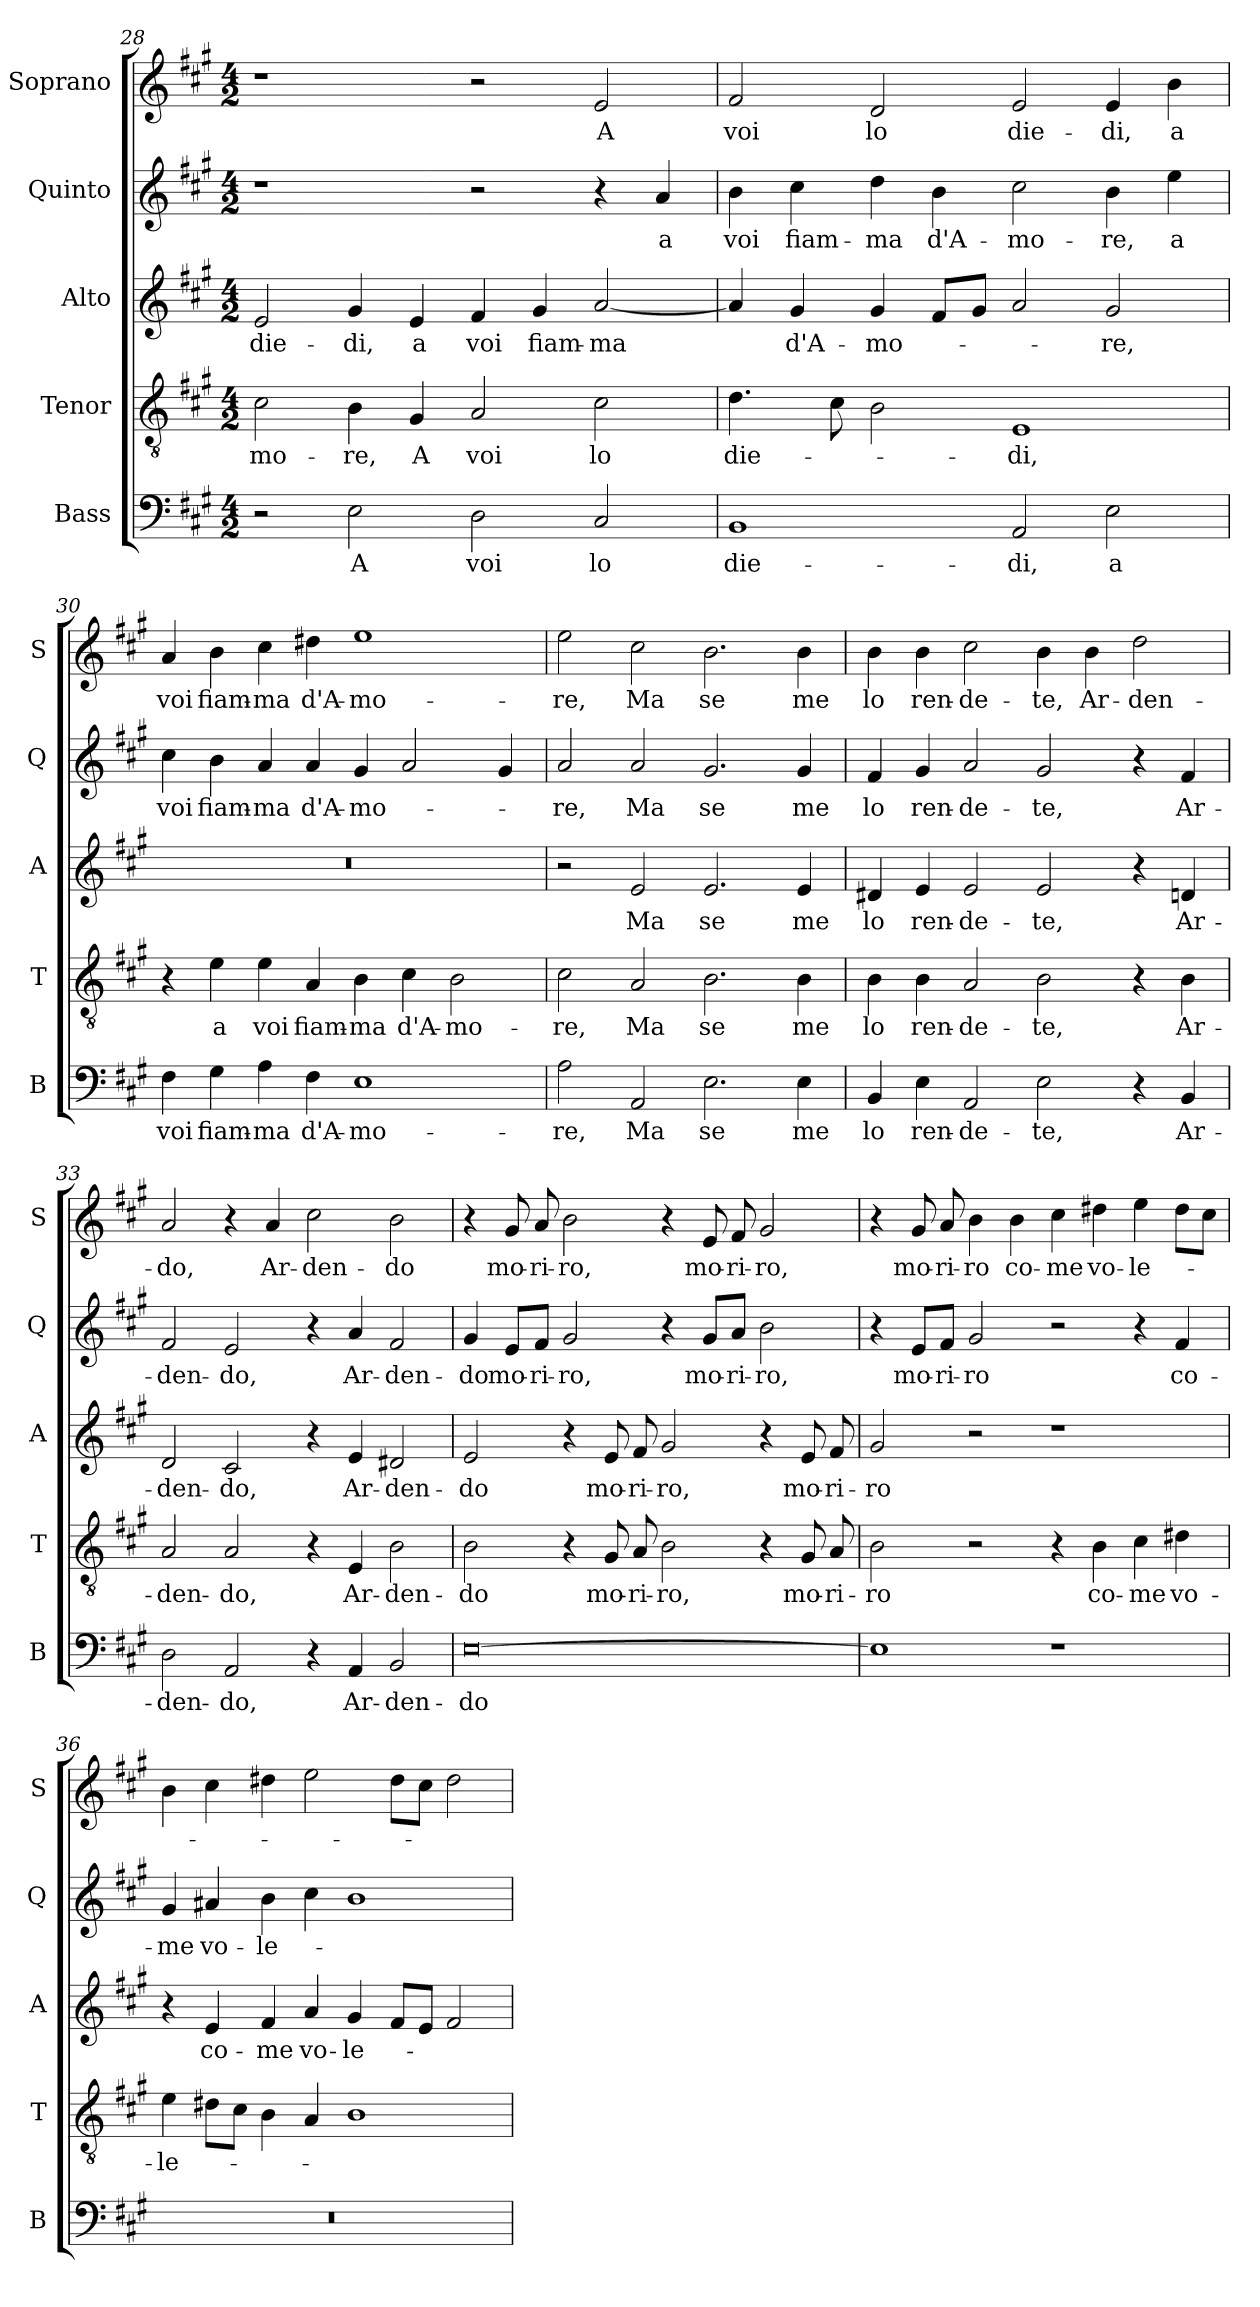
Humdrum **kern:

**kern	**text	**kern	**text	**kern	**text	**kern	**text	**kern	**text
*part5	*part5	*part4	*part4	*part3	*part3	*part2	*part2	*part1	*part1
*staff5	*staff5	*staff4	*staff4	*staff3	*staff3	*staff2	*staff2	*staff1	*staff1
*I"Bass	*	*I"Tenor	*	*I"Alto	*	*I"Quinto	*	*I"Soprano	*
*I'B	*	*I'T	*	*I'A	*	*I'Q	*	*I'S	*
!!LO:PB:g=z
*clefF4	*	*clefGv2	*	*clefG2	*	*clefG2	*	*clefG2	*
*k[f#c#g#]	*	*k[f#c#g#]	*	*k[f#c#g#]	*	*k[f#c#g#]	*	*k[f#c#g#]	*
*A:	*	*A:	*	*A:	*	*A:	*	*A:	*
*M4/2	*	*M4/2	*	*M4/2	*	*M4/2	*	*M4/2	*
=28	=28	=28	=28	=28	=28	=28	=28	=28	=28
!	!	!	!LO:LY:b	!	!LO:LY:b	!	!	!	!
2r	.	2c#\	-mo-	2e/	die-	1r	.	1r	.
!	!LO:LY:b	!	!LO:LY:b	!	!LO:LY:b	!	!	!	!
2E\	A	4B\	-re,	4g#/	-di,	.	.	.	.
!	!	!	!LO:LY:b	!	!LO:LY:b	!	!	!	!
.	.	4G#/	A	4e/	a	.	.	.	.
!	!LO:LY:b	!	!LO:LY:b	!	!LO:LY:b	!	!	!	!
2D\	voi	2A/	voi	4f#/	voi	2r	.	2r	.
!	!	!	!	!	!LO:LY:b	!	!	!	!
.	.	.	.	4g#/	fiam-	.	.	.	.
!	!LO:LY:b	!	!LO:LY:b	!	!LO:LY:b	!	!	!	!LO:LY:b
2C#/	lo	2c#\	lo	[2a/	-ma	4r	.	2e/	A
!	!	!	!	!	!	!	!LO:LY:b	!	!
.	.	.	.	.	.	4a/	a	.	.
=29	=29	=29	=29	=29	=29	=29	=29	=29	=29
!	!LO:LY:b	!	!LO:LY:b	!	!	!	!LO:LY:b	!	!LO:LY:b
1BB	die-	4.d\	die-	4a/]	.	4b\	voi	2f#/	voi
!	!	!	!	!	!LO:LY:b	!	!LO:LY:b	!	!
.	.	.	.	4g#/	d'A-	4cc#\	fiam-	.	.
.	.	8c#\	.	.	.	.	.	.	.
!	!	!	!	!	!LO:LY:b	!	!LO:LY:b	!	!LO:LY:b
.	.	2B\	.	4g#/	-mo-	4dd\	-ma	2d/	lo
!	!	!	!	!	!	!	!LO:LY:b	!	!
.	.	.	.	8f#/L	.	4b\	d'A-	.	.
.	.	.	.	8g#/J	.	.	.	.	.
!	!LO:LY:b	!	!LO:LY:b	!	!	!	!LO:LY:b	!	!LO:LY:b
2AA/	-di,	1E	-di,	2a/	.	2cc#\	-mo-	2e/	die-
!	!LO:LY:b	!	!	!	!LO:LY:b	!	!LO:LY:b	!	!LO:LY:b
2E\	a	.	.	2g#/	-re,	4b\	-re,	4e/	-di,
!	!	!	!	!	!	!	!LO:LY:b	!	!LO:LY:b
.	.	.	.	.	.	4ee\	a	4b\	a
=30	=30	=30	=30	=30	=30	=30	=30	=30	=30
!	!LO:LY:b	!	!	!	!	!	!LO:LY:b	!	!LO:LY:b
4F#\	voi	4r	.	0r	.	4cc#\	voi	4a/	voi
!	!LO:LY:b	!	!LO:LY:b	!	!	!	!LO:LY:b	!	!LO:LY:b
4G#\	fiam-	4e\	a	.	.	4b\	fiam-	4b\	fiam-
!	!LO:LY:b	!	!LO:LY:b	!	!	!	!LO:LY:b	!	!LO:LY:b
4A\	-ma	4e\	voi	.	.	4a/	-ma	4cc#\	-ma
!	!LO:LY:b	!	!LO:LY:b	!	!	!	!LO:LY:b	!	!LO:LY:b
4F#\	d'A-	4A/	fiam-	.	.	4a/	d'A-	4dd#X\	d'A-
!	!LO:LY:b	!	!LO:LY:b	!	!	!	!LO:LY:b	!	!LO:LY:b
1E	-mo-	4B\	-ma	.	.	4g#/	-mo-	1ee	-mo-
!	!	!	!LO:LY:b	!	!	!	!	!	!
.	.	4c#\	d'A-	.	.	2a/	.	.	.
!	!	!	!LO:LY:b	!	!	!	!	!	!
.	.	2B\	-mo-	.	.	.	.	.	.
.	.	.	.	.	.	4g#/	.	.	.
!!LO:LB:g=z
=31	=31	=31	=31	=31	=31	=31	=31	=31	=31
!	!LO:LY:b	!	!LO:LY:b	!	!	!	!LO:LY:b	!	!LO:LY:b
2A\	-re,	2c#\	-re,	2r	.	2a/	-re,	2ee\	-re,
!	!LO:LY:b	!	!LO:LY:b	!	!LO:LY:b	!	!LO:LY:b	!	!LO:LY:b
2AA/	Ma	2A/	Ma	2e/	Ma	2a/	Ma	2cc#\	Ma
!	!LO:LY:b	!	!LO:LY:b	!	!LO:LY:b	!	!LO:LY:b	!	!LO:LY:b
2.E\	se	2.B\	se	2.e/	se	2.g#/	se	2.b\	se
!	!LO:LY:b	!	!LO:LY:b	!	!LO:LY:b	!	!LO:LY:b	!	!LO:LY:b
4E\	me	4B\	me	4e/	me	4g#/	me	4b\	me
=32	=32	=32	=32	=32	=32	=32	=32	=32	=32
!	!LO:LY:b	!	!LO:LY:b	!	!LO:LY:b	!	!LO:LY:b	!	!LO:LY:b
4BB/	lo	4B\	lo	4d#X/	lo	4f#/	lo	4b\	lo
!	!LO:LY:b	!	!LO:LY:b	!	!LO:LY:b	!	!LO:LY:b	!	!LO:LY:b
4E\	ren-	4B\	ren-	4e/	ren-	4g#/	ren-	4b\	ren-
!	!LO:LY:b	!	!LO:LY:b	!	!LO:LY:b	!	!LO:LY:b	!	!LO:LY:b
2AA/	-de-	2A/	-de-	2e/	-de-	2a/	-de-	2cc#\	-de-
!	!LO:LY:b	!	!LO:LY:b	!	!LO:LY:b	!	!LO:LY:b	!	!LO:LY:b
2E\	-te,	2B\	-te,	2e/	-te,	2g#/	-te,	4b\	-te,
!	!	!	!	!	!	!	!	!	!LO:LY:b
.	.	.	.	.	.	.	.	4b\	Ar-
!	!	!	!	!	!	!	!	!	!LO:LY:b
4r	.	4r	.	4r	.	4r	.	2dd\	-den-
!	!LO:LY:b	!	!LO:LY:b	!	!LO:LY:b	!	!LO:LY:b	!	!
4BB/	Ar-	4B\	Ar-	4dn/	Ar-	4f#/	Ar-	.	.
=33	=33	=33	=33	=33	=33	=33	=33	=33	=33
!	!LO:LY:b	!	!LO:LY:b	!	!LO:LY:b	!	!LO:LY:b	!	!LO:LY:b
2D\	-den-	2A/	-den-	2d/	-den-	2f#/	-den-	2a/	-do,
!	!LO:LY:b	!	!LO:LY:b	!	!LO:LY:b	!	!LO:LY:b	!	!
2AA/	-do,	2A/	-do,	2c#/	-do,	2e/	-do,	4r	.
!	!	!	!	!	!	!	!	!	!LO:LY:b
.	.	.	.	.	.	.	.	4a/	Ar-
!	!	!	!	!	!	!	!	!	!LO:LY:b
4r	.	4r	.	4r	.	4r	.	2cc#\	-den-
!	!LO:LY:b	!	!LO:LY:b	!	!LO:LY:b	!	!LO:LY:b	!	!
4AA/	Ar-	4E/	Ar-	4e/	Ar-	4a/	Ar-	.	.
!	!LO:LY:b	!	!LO:LY:b	!	!LO:LY:b	!	!LO:LY:b	!	!LO:LY:b
2BB/	-den-	2B\	-den-	2d#X/	-den-	2f#/	-den-	2b\	-do
!!LO:LB:g=z
=34	=34	=34	=34	=34	=34	=34	=34	=34	=34
!	!LO:LY:b	!	!LO:LY:b	!	!LO:LY:b	!	!LO:LY:b	!	!
[0E	-do	2B\	-do	2e/	-do	4g#/	-do	4r	.
!	!	!	!	!	!	!	!LO:LY:b	!	!LO:LY:b
.	.	.	.	.	.	8e/L	mo-	8g#/	mo-
!	!	!	!	!	!	!	!LO:LY:b	!	!LO:LY:b
.	.	.	.	.	.	8f#/J	-ri-	8a/	-ri-
!	!	!	!	!	!	!	!LO:LY:b	!	!LO:LY:b
.	.	4r	.	4r	.	2g#/	-ro,	2b\	-ro,
!	!	!	!LO:LY:b	!	!LO:LY:b	!	!	!	!
.	.	8G#/	mo-	8e/	mo-	.	.	.	.
!	!	!	!LO:LY:b	!	!LO:LY:b	!	!	!	!
.	.	8A/	-ri-	8f#/	-ri-	.	.	.	.
!	!	!	!LO:LY:b	!	!LO:LY:b	!	!	!	!
.	.	2B\	-ro,	2g#/	-ro,	4r	.	4r	.
!	!	!	!	!	!	!	!LO:LY:b	!	!LO:LY:b
.	.	.	.	.	.	8g#/L	mo-	8e/	mo-
!	!	!	!	!	!	!	!LO:LY:b	!	!LO:LY:b
.	.	.	.	.	.	8a/J	-ri-	8f#/	-ri-
!	!	!	!	!	!	!	!LO:LY:b	!	!LO:LY:b
.	.	4r	.	4r	.	2b\	-ro,	2g#/	-ro,
!	!	!	!LO:LY:b	!	!LO:LY:b	!	!	!	!
.	.	8G#/	mo-	8e/	mo-	.	.	.	.
!	!	!	!LO:LY:b	!	!LO:LY:b	!	!	!	!
.	.	8A/	-ri-	8f#/	-ri-	.	.	.	.
=35	=35	=35	=35	=35	=35	=35	=35	=35	=35
!	!	!	!LO:LY:b	!	!LO:LY:b	!	!	!	!
1E]	.	2B\	-ro	2g#/	-ro	4r	.	4r	.
!	!	!	!	!	!	!	!LO:LY:b	!	!LO:LY:b
.	.	.	.	.	.	8e/L	mo-	8g#/	mo-
!	!	!	!	!	!	!	!LO:LY:b	!	!LO:LY:b
.	.	.	.	.	.	8f#/J	-ri-	8a/	-ri-
!	!	!	!	!	!	!	!LO:LY:b	!	!LO:LY:b
.	.	2r	.	2r	.	2g#/	-ro	4b\	-ro
!	!	!	!	!	!	!	!	!	!LO:LY:b
.	.	.	.	.	.	.	.	4b\	co-
!	!	!	!	!	!	!	!	!	!LO:LY:b
1r	.	4r	.	1r	.	2r	.	4cc#\	-me
!	!	!	!LO:LY:b	!	!	!	!	!	!LO:LY:b
.	.	4B\	co-	.	.	.	.	4dd#X\	vo-
!	!	!	!LO:LY:b	!	!	!	!	!	!LO:LY:b
.	.	4c#\	-me	.	.	4r	.	4ee\	-le-
!	!	!	!LO:LY:b	!	!	!	!LO:LY:b	!	!
.	.	4d#X\	vo-	.	.	4f#/	co-	8dd#\L	.
.	.	.	.	.	.	.	.	8cc#\J	.
=36	=36	=36	=36	=36	=36	=36	=36	=36	=36
!	!	!	!LO:LY:b	!	!	!	!LO:LY:b	!	!
0r	.	4e\	-le-	4r	.	4g#/	-me	4b\	.
!	!	!	!	!	!LO:LY:b	!	!LO:LY:b	!	!
.	.	8d#X\L	.	4e/	co-	4a#X/	vo-	4cc#\	.
.	.	8c#\J	.	.	.	.	.	.	.
!	!	!	!	!	!LO:LY:b	!	!LO:LY:b	!	!
.	.	4B\	.	4f#/	-me	4b\	-le-	4dd#X\	.
!	!	!	!	!	!LO:LY:b	!	!	!	!
.	.	4A/	.	4a/	vo-	4cc#\	.	2ee\	.
!	!	!	!	!	!LO:LY:b	!	!	!	!
.	.	1B	.	4g#/	-le-	1b	.	.	.
.	.	.	.	8f#/L	.	.	.	8dd#\L	.
.	.	.	.	8e/J	.	.	.	8cc#\J	.
.	.	.	.	2f#/	.	.	.	2dd#\	.
=	=	=	=	=	=	=	=	=	=
*-	*-	*-	*-	*-	*-	*-	*-	*-	*-
